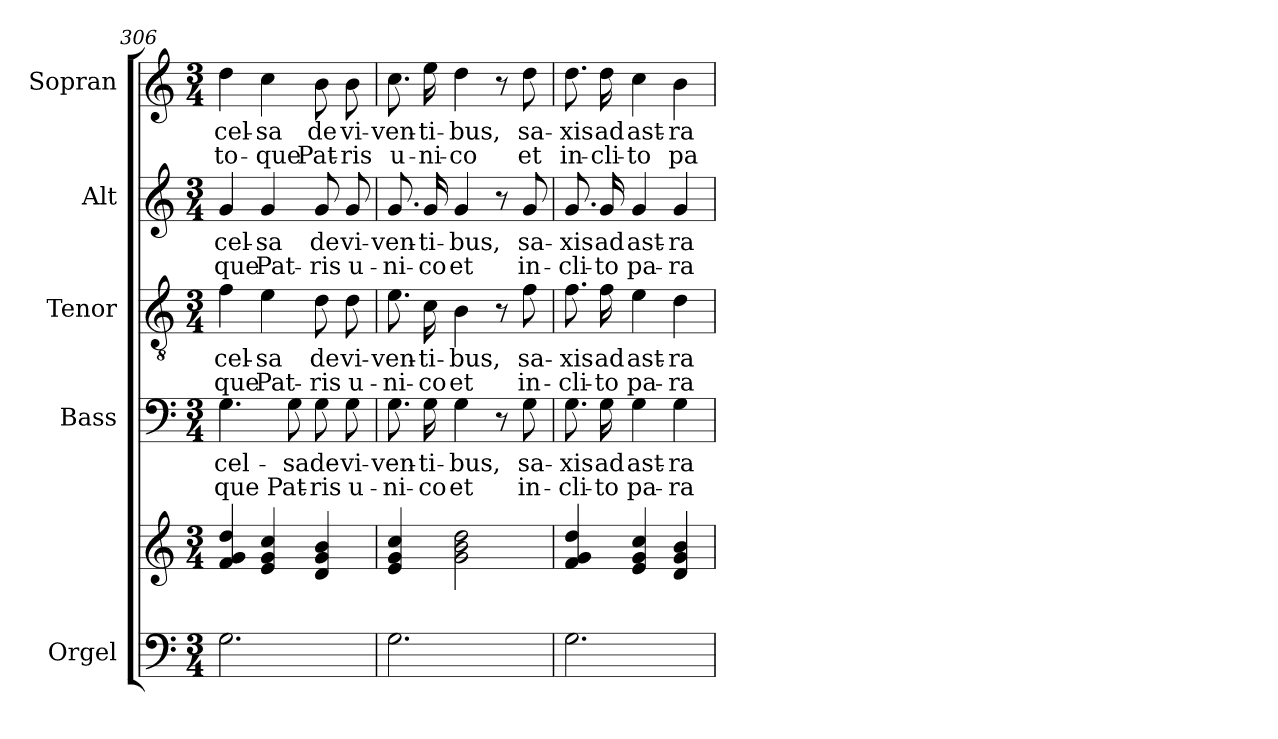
**kern	**kern	**kern	**text	**text	**kern	**text	**text	**kern	**text	**text	**kern	**text	**text
*part5	*part5	*part4	*part4	*part4	*part3	*part3	*part3	*part2	*part2	*part2	*part1	*part1	*part1
*staff6	*staff5	*staff4	*staff4	*staff4	*staff3	*staff3	*staff3	*staff2	*staff2	*staff2	*staff1	*staff1	*staff1
*I"Orgel	*	*I"Bass	*	*	*I"Tenor	*	*	*I"Alt	*	*	*I"Sopran	*	*
*I'Org.	*	*I'B.	*	*	*I'T.	*	*	*I'A.	*	*	*I'S.	*	*
!!LO:LB:g=z
*clefF4	*clefG2	*clefF4	*	*	*clefGv2	*	*	*clefG2	*	*	*clefG2	*	*
*k[]	*k[]	*k[]	*	*	*k[]	*	*	*k[]	*	*	*k[]	*	*
*C:	*C:	*C:	*	*	*C:	*	*	*C:	*	*	*C:	*	*
*M3/4	*M3/4	*M3/4	*	*	*M3/4	*	*	*M3/4	*	*	*M3/4	*	*
=306	=306	=306	=306	=306	=306	=306	=306	=306	=306	=306	=306	=306	=306
!	!	!	!LO:LY:b	!LO:LY:b	!	!LO:LY:b	!LO:LY:b	!	!LO:LY:b	!LO:LY:b	!	!LO:LY:b	!LO:LY:b
2.G\	4f/ 4g/ 4dd/	4.G\	cel-	-que	4f\	cel-	-que	4g/	cel-	-que	4dd\	cel-	-to-
!	!	!	!	!	!	!LO:LY:b	!LO:LY:b	!	!LO:LY:b	!LO:LY:b	!	!LO:LY:b	!LO:LY:b
.	4e/ 4g/ 4cc/	.	.	.	4e\	-sa	Pat-	4g/	-sa	Pat-	4cc\	-sa	-que
!	!	!	!LO:LY:b	!LO:LY:b	!	!	!	!	!	!	!	!	!
.	.	8G\	-sa	Pat-	.	.	.	.	.	.	.	.	.
!	!	!	!LO:LY:b	!LO:LY:b	!	!LO:LY:b	!LO:LY:b	!	!LO:LY:b	!LO:LY:b	!	!LO:LY:b	!LO:LY:b
.	4d/ 4g/ 4b/	8G\	de	-ris	8d\	de	-ris	8g/	de	-ris	8b\	de	Pat-
!	!	!	!LO:LY:b	!LO:LY:b	!	!LO:LY:b	!LO:LY:b	!	!LO:LY:b	!LO:LY:b	!	!LO:LY:b	!LO:LY:b
.	.	8G\	vi-	u-	8d\	vi-	u-	8g/	vi-	u-	8b\	vi-	-ris
=307	=307	=307	=307	=307	=307	=307	=307	=307	=307	=307	=307	=307	=307
!	!	!	!LO:LY:b	!LO:LY:b	!	!LO:LY:b	!LO:LY:b	!	!LO:LY:b	!LO:LY:b	!	!LO:LY:b	!LO:LY:b
2.G\	4e/ 4g/ 4cc/	8.G\	-ven-	-ni-	8.e\	-ven-	-ni-	8.g/	-ven-	-ni-	8.cc\	-ven-	u-
!	!	!	!LO:LY:b	!LO:LY:b	!	!LO:LY:b	!LO:LY:b	!	!LO:LY:b	!LO:LY:b	!	!LO:LY:b	!LO:LY:b
.	.	16G\	-ti-	-co	16c\	-ti-	-co	16g/	-ti-	-co	16ee\	-ti-	-ni-
!	!	!	!LO:LY:b	!LO:LY:b	!	!LO:LY:b	!LO:LY:b	!	!LO:LY:b	!LO:LY:b	!	!LO:LY:b	!LO:LY:b
.	2g\ 2b\ 2dd\	4G\	-bus,	et	4B\	-bus,	et	4g/	-bus,	et	4dd\	-bus,	-co
.	.	8r	.	.	8r	.	.	8r	.	.	8r	.	.
!	!	!	!LO:LY:b	!LO:LY:b	!	!LO:LY:b	!LO:LY:b	!	!LO:LY:b	!LO:LY:b	!	!LO:LY:b	!LO:LY:b
.	.	8G\	sa-	in-	8f\	sa-	in-	8g/	sa-	in-	8dd\	sa-	et
=308	=308	=308	=308	=308	=308	=308	=308	=308	=308	=308	=308	=308	=308
!	!	!	!LO:LY:b	!LO:LY:b	!	!LO:LY:b	!LO:LY:b	!	!LO:LY:b	!LO:LY:b	!	!LO:LY:b	!LO:LY:b
2.G\	4f/ 4g/ 4dd/	8.G\	-xis	-cli-	8.f\	-xis	-cli-	8.g/	-xis	-cli-	8.dd\	-xis	in-
!	!	!	!LO:LY:b	!LO:LY:b	!	!LO:LY:b	!LO:LY:b	!	!LO:LY:b	!LO:LY:b	!	!LO:LY:b	!LO:LY:b
.	.	16G\	ad	-to	16f\	ad	-to	16g/	ad	-to	16dd\	ad	-cli-
!	!	!	!LO:LY:b	!LO:LY:b	!	!LO:LY:b	!LO:LY:b	!	!LO:LY:b	!LO:LY:b	!	!LO:LY:b	!LO:LY:b
.	4e/ 4g/ 4cc/	4G\	ast-	pa-	4e\	ast-	pa-	4g/	ast-	pa-	4cc\	ast-	-to
!	!	!	!LO:LY:b	!LO:LY:b	!	!LO:LY:b	!LO:LY:b	!	!LO:LY:b	!LO:LY:b	!	!LO:LY:b	!LO:LY:b
.	4d/ 4g/ 4b/	4G\	-ra	-ra-	4d\	-ra	-ra-	4g/	-ra	-ra-	4b\	-ra	pa-
=	=	=	=	=	=	=	=	=	=	=	=	=	=
*-	*-	*-	*-	*-	*-	*-	*-	*-	*-	*-	*-	*-	*-
